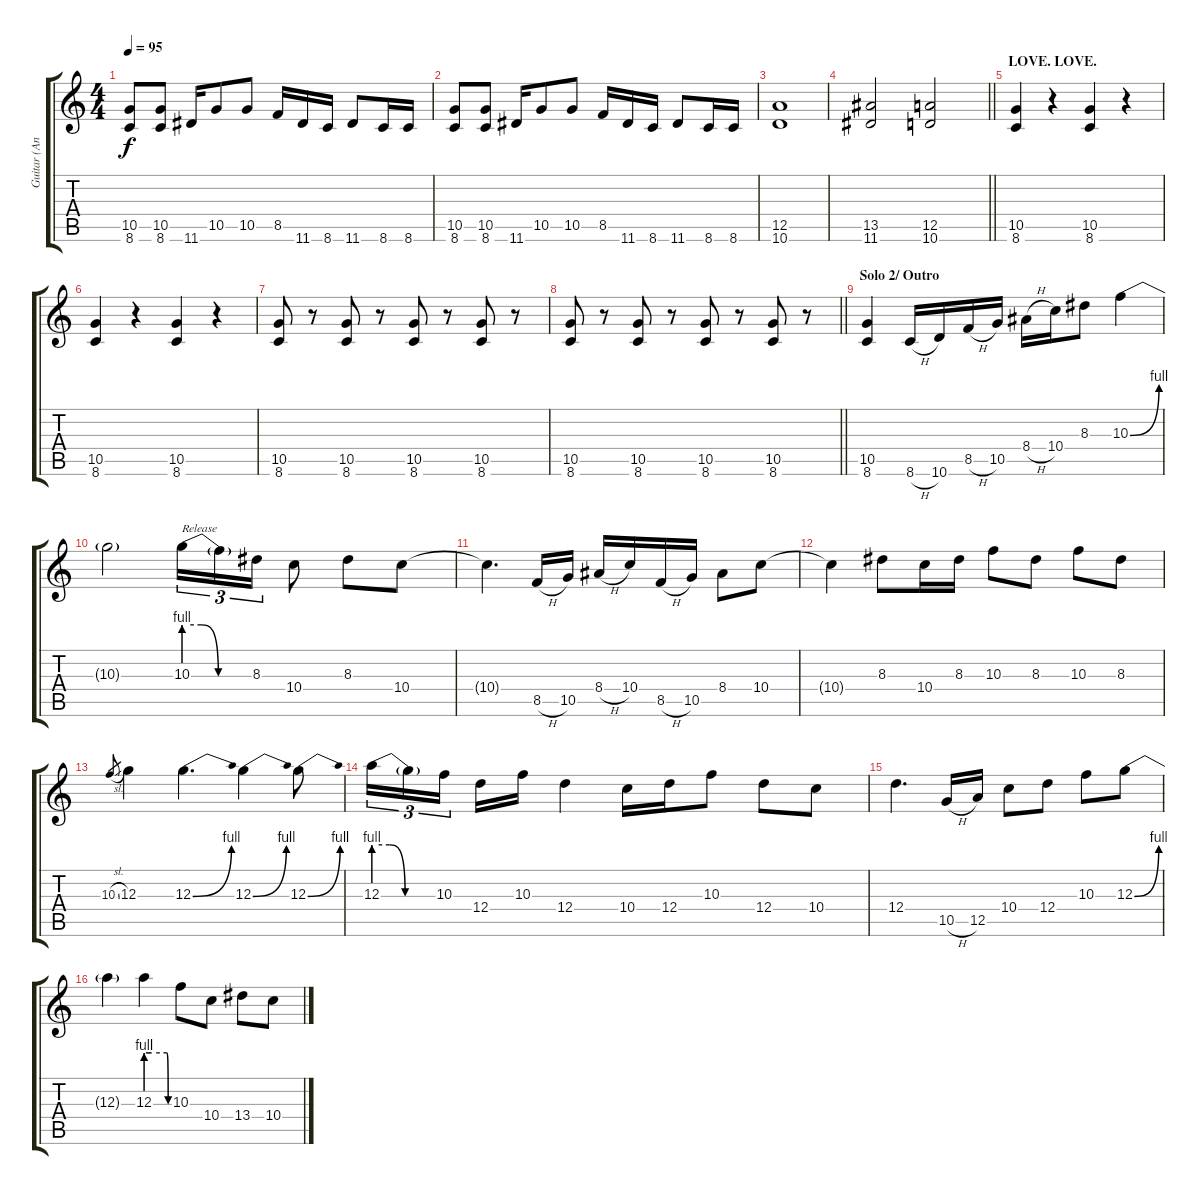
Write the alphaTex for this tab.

\track ("Guitar (Andrew Stockdale)" "Guitar (An") {instrument distortionguitar}
\staff {score tabs}
\tuning (E4 B3 G3 D3 A2 E2) {hide}
\ts (4 4)
\tempo 95
\clef g2
\ks c
(10.5 8.6).8{dy f} (10.5 8.6).8 11.6.16 10.5.8 10.5.8 8.5.16 11.6.16 8.6.16 11.6.8 8.6.16 8.6.16 |
(10.5 8.6).8 (10.5 8.6).8 11.6.16 10.5.8 10.5.8 8.5.16 11.6.16 8.6.16 11.6.8 8.6.16 8.6.16 |
(12.5 10.6).1 |
\barLineRight lightlight
(13.5 11.6).2 (12.5 10.6).2 |
\section ("" "LOVE. LOVE.")
(10.5 8.6).4 r.4 (10.5 8.6).4 r.4 |
(10.5 8.6).4 r.4 (10.5 8.6).4 r.4 |
(10.5 8.6).8 r.8 (10.5 8.6).8 r.8 (10.5 8.6).8 r.8 (10.5 8.6).8 r.8 |
\barLineRight lightlight
(10.5 8.6).8 r.8 (10.5 8.6).8 r.8 (10.5 8.6).8 r.8 (10.5 8.6).8 r.8 |
\section ("" "Solo 2/ Outro")
(10.5 8.6).4 8.6{h}.16 10.6.16 8.5{h}.16 10.5.16 8.4{h}.16 10.4.16 8.3.8 10.3{be (bend 0 0 60 4)}.4 |
10.3{t}.2 10.3{be (custom 0 4 15 4 30 0 60 0)}.16{tu (3 2) txt "Release"} 10.3{t}.16{tu (3 2)} 8.3.16{tu (3 2)} 10.4.8 8.3.8 10.4.8 |
10.4{t}.4{d} 8.5{h}.16 10.5.16 8.4{h}.16 10.4.16 8.5{h}.16 10.5.16 8.4.8 10.4.8 |
10.4{t}.4 8.3.8 10.4.16 8.3.16 10.3.8 8.3.8 10.3.8 8.3.8 |
10.3{sl}.8{gr} 12.3.4 12.3{be (bend 0 0 60 4)}.4{d} 12.3{be (bend 0 0 60 4)}.4 12.3{be (bend 0 0 60 4)}.8 |
12.3{be (custom 0 4 15 4 30 0 60 0)}.16{tu (3 2)} 12.3{t}.16{tu (3 2)} 10.3.16{tu (3 2) beam splitsecondary} 12.4.16 10.3.16 12.4.4 10.4.16 12.4.16 10.3.8 12.4.8 10.4.8 |
12.4.4{d} 10.5{h}.16 12.5.16 10.4.8 12.4.8 10.3.8 12.3{be (bend 0 0 60 4)}.8 |
12.3{t}.4 12.3{be (custom 0 4 15 4 55 4 58 0 60 0)}.4 10.3.8 10.4.8 13.4.8 10.4.8
